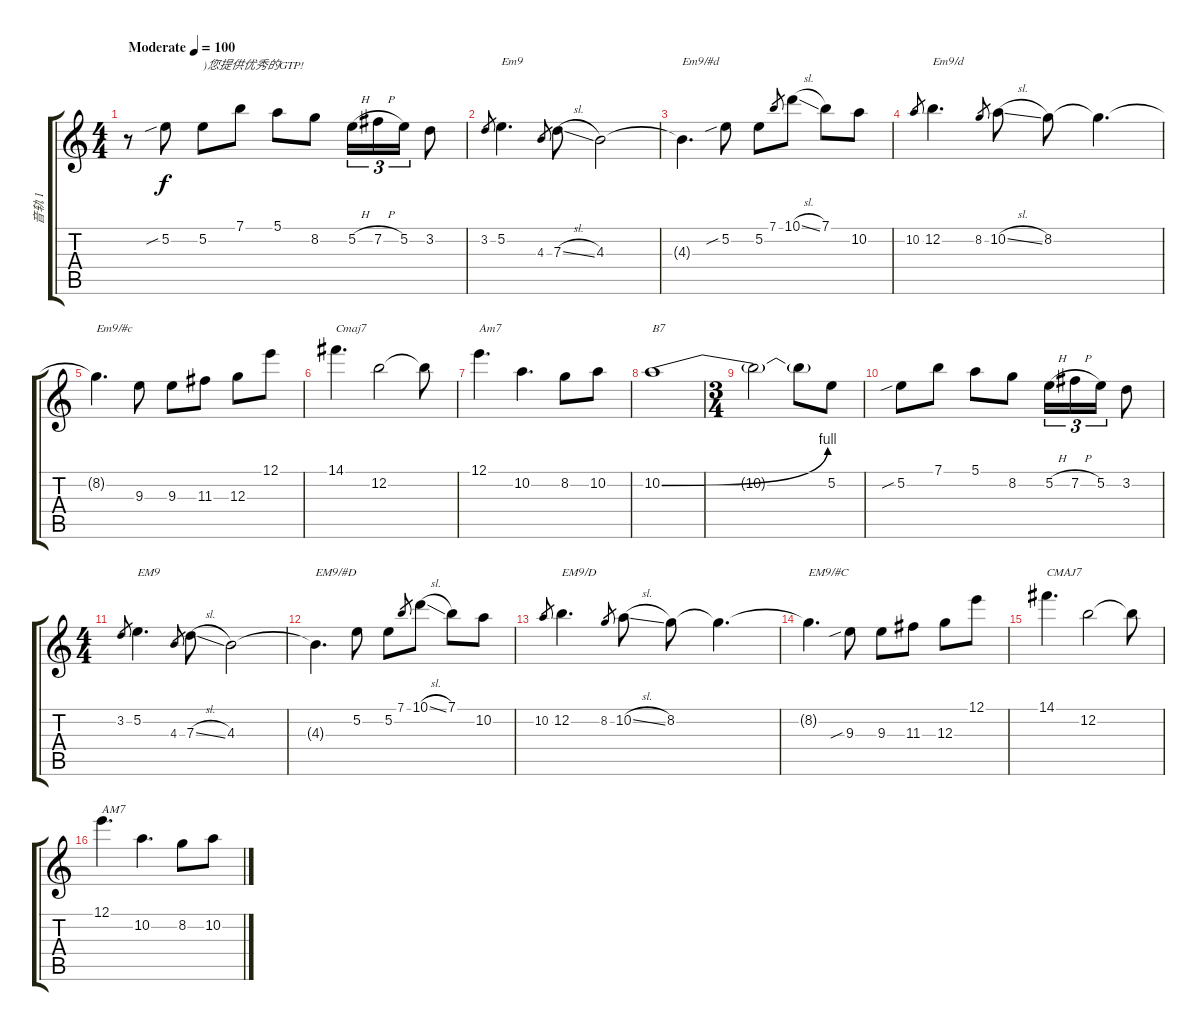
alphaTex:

\track ("音轨 1" "音轨 1") {instrument overdrivenguitar}
\staff {score tabs}
\tuning (E4 B3 G3 D3 A2 E2) {hide}
\ts (4 4)
\tempo (100 "Moderate")
\clef g2
\ks c
r.8{dy f instrument overdrivenguitar} 5.2{sib}.8 5.2.8{txt ")您提供优秀的GTP!"} 7.1.8 5.1.8 8.2.8 5.2{h}.16{tu (3 2)} 7.2{h}.16{tu (3 2)} 5.2.16{tu (3 2)} 3.2.8 |
3.2.8{gr} 5.2.4{d txt "Em9"} 4.3.8{gr} 7.3{sl}.8 4.3.2 |
4.3{t}.4{d txt "Em9/#d"} 5.2{sib}.8 5.2.8 7.1.8{gr} 10.1{sl}.8 7.1.8 10.2.8 |
10.2.8{gr} 12.2.4{d txt "Em9/d"} 8.2.8{gr} 10.2{sl}.8 8.2.8 8.2{t}.4{d} |
8.2{t}.4{d txt "Em9/#c"} 9.3.8 9.3.8 11.3.8 12.3.8 12.1.8 |
14.1.4{d txt "Cmaj7"} 12.2.2 12.2{t}.8 |
12.1.4{d txt "Am7"} 10.2.4{d} 8.2.8 10.2.8 |
10.2{be (bend 0 0 60 4)}.1{txt "B7"} |
\ts (3 4)
10.2{t}.2 10.2{t}.8 5.2.8 |
5.2{sib}.8 7.1.8 5.1.8 8.2.8 5.2{h}.16{tu (3 2)} 7.2{h}.16{tu (3 2)} 5.2.16{tu (3 2)} 3.2.8 |
\ts (4 4)
3.2.8{gr} 5.2.4{d txt "EM9"} 4.3.8{gr} 7.3{sl}.8 4.3.2 |
4.3{t}.4{d txt "EM9/#D"} 5.2.8 5.2.8 7.1.8{gr} 10.1{sl}.8 7.1.8 10.2.8 |
10.2.8{gr} 12.2.4{d txt "EM9/D"} 8.2.8{gr} 10.2{sl}.8 8.2.8 8.2{t}.4{d} |
8.2{t}.4{d txt "EM9/#C"} 9.3{sib}.8 9.3.8 11.3.8 12.3.8 12.1.8 |
14.1.4{d txt "CMAJ7"} 12.2.2 12.2{t}.8 |
12.1.4{d txt "AM7"} 10.2.4{d} 8.2.8 10.2.8
